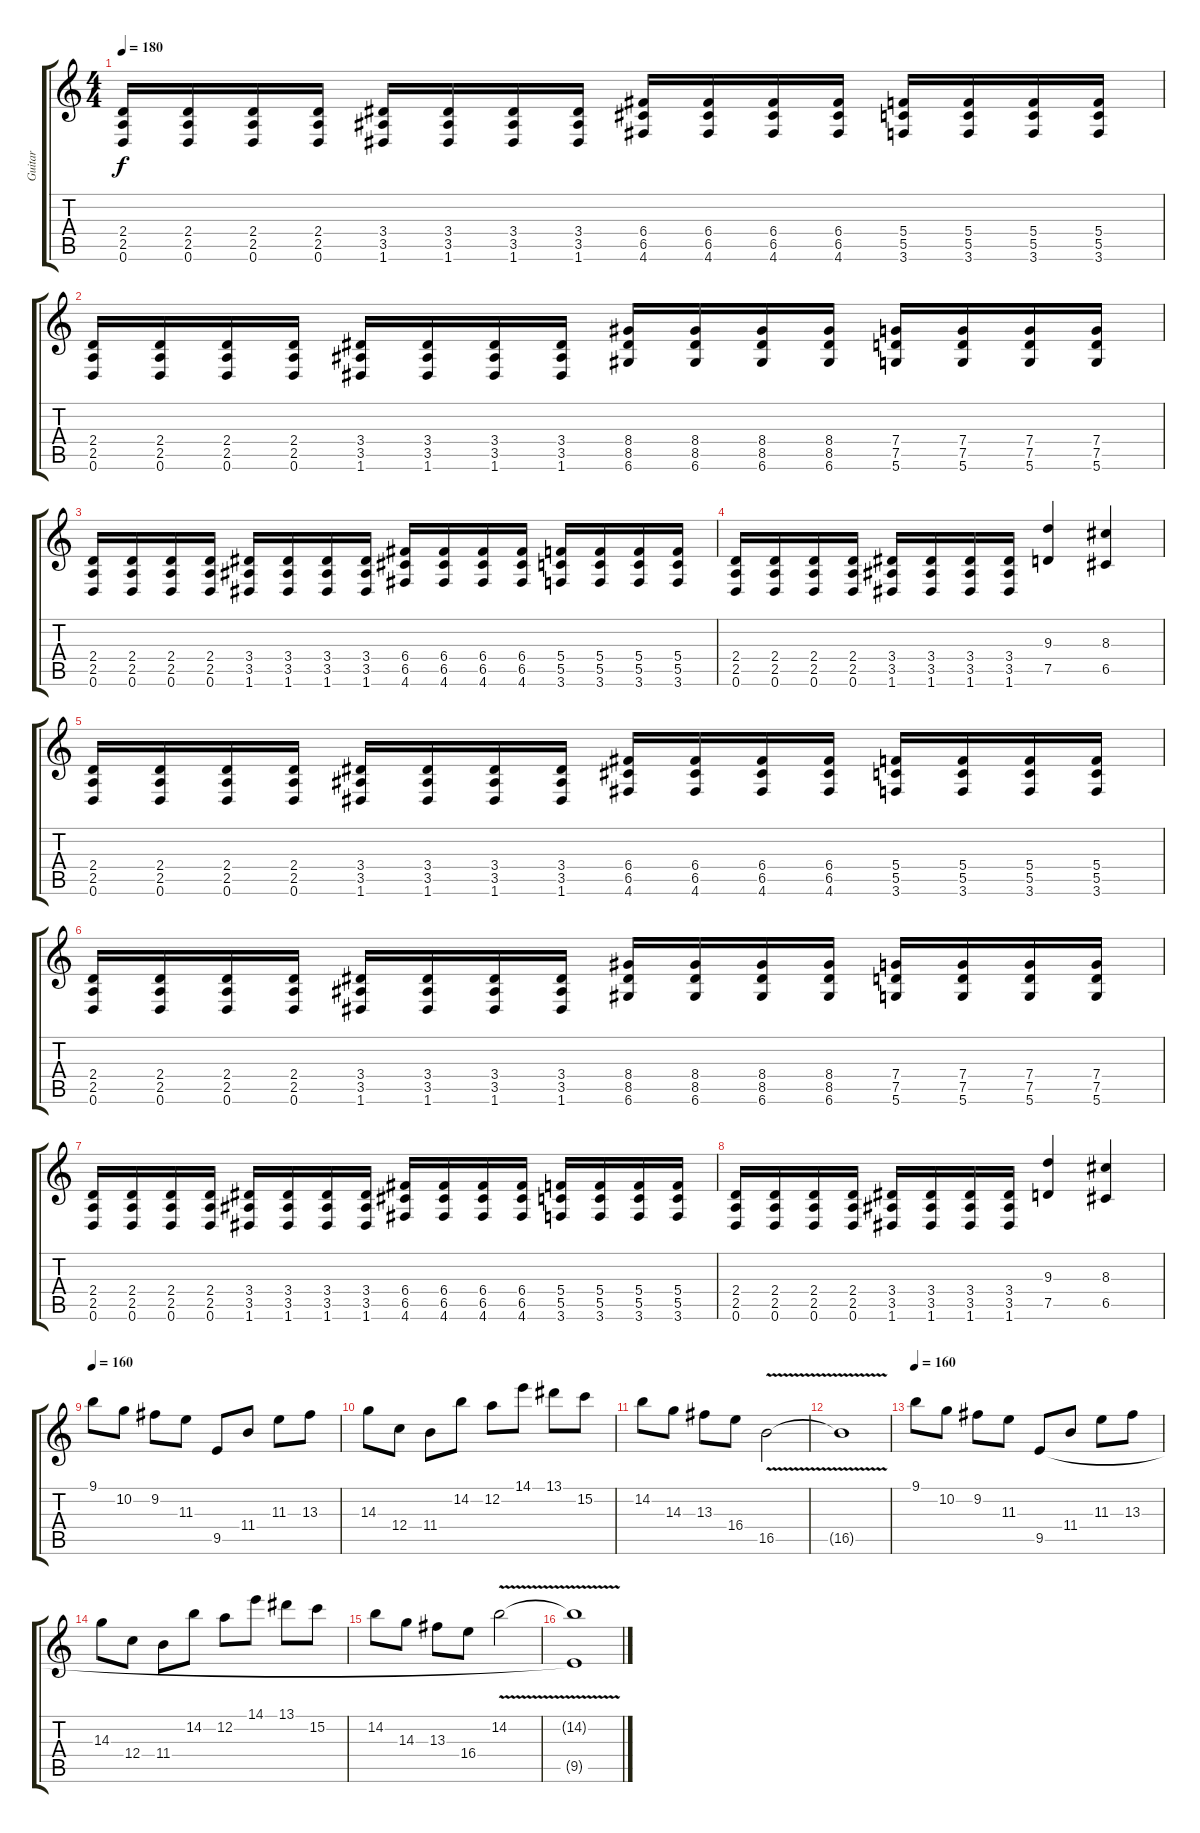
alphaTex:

\track ("Guitar" "Guitar") {instrument distortionguitar}
\staff {score tabs}
\tuning (D4 A3 F3 C3 G2 D2) {hide}
\ts (4 4)
\tempo 180
\clef g2
\ks c
(2.4 2.5 0.6).16{dy f} (2.4 2.5 0.6).16 (2.4 2.5 0.6).16 (2.4 2.5 0.6).16 (3.4 3.5 1.6).16 (3.4 3.5 1.6).16 (3.4 3.5 1.6).16 (3.4 3.5 1.6).16 (6.4 6.5 4.6).16 (6.4 6.5 4.6).16 (6.4 6.5 4.6).16 (6.4 6.5 4.6).16 (5.4 5.5 3.6).16 (5.4 5.5 3.6).16 (5.4 5.5 3.6).16 (5.4 5.5 3.6).16 |
(2.4 2.5 0.6).16 (2.4 2.5 0.6).16 (2.4 2.5 0.6).16 (2.4 2.5 0.6).16 (3.4 3.5 1.6).16 (3.4 3.5 1.6).16 (3.4 3.5 1.6).16 (3.4 3.5 1.6).16 (8.4 8.5 6.6).16 (8.4 8.5 6.6).16 (8.4 8.5 6.6).16 (8.4 8.5 6.6).16 (7.4 7.5 5.6).16 (7.4 7.5 5.6).16 (7.4 7.5 5.6).16 (7.4 7.5 5.6).16 |
(2.4 2.5 0.6).16 (2.4 2.5 0.6).16 (2.4 2.5 0.6).16 (2.4 2.5 0.6).16 (3.4 3.5 1.6).16 (3.4 3.5 1.6).16 (3.4 3.5 1.6).16 (3.4 3.5 1.6).16 (6.4 6.5 4.6).16 (6.4 6.5 4.6).16 (6.4 6.5 4.6).16 (6.4 6.5 4.6).16 (5.4 5.5 3.6).16 (5.4 5.5 3.6).16 (5.4 5.5 3.6).16 (5.4 5.5 3.6).16 |
(2.4 2.5 0.6).16 (2.4 2.5 0.6).16 (2.4 2.5 0.6).16 (2.4 2.5 0.6).16 (3.4 3.5 1.6).16 (3.4 3.5 1.6).16 (3.4 3.5 1.6).16 (3.4 3.5 1.6).16 (9.3 7.5).4 (8.3 6.5).4 |
(2.4 2.5 0.6).16 (2.4 2.5 0.6).16 (2.4 2.5 0.6).16 (2.4 2.5 0.6).16 (3.4 3.5 1.6).16 (3.4 3.5 1.6).16 (3.4 3.5 1.6).16 (3.4 3.5 1.6).16 (6.4 6.5 4.6).16 (6.4 6.5 4.6).16 (6.4 6.5 4.6).16 (6.4 6.5 4.6).16 (5.4 5.5 3.6).16 (5.4 5.5 3.6).16 (5.4 5.5 3.6).16 (5.4 5.5 3.6).16 |
(2.4 2.5 0.6).16 (2.4 2.5 0.6).16 (2.4 2.5 0.6).16 (2.4 2.5 0.6).16 (3.4 3.5 1.6).16 (3.4 3.5 1.6).16 (3.4 3.5 1.6).16 (3.4 3.5 1.6).16 (8.4 8.5 6.6).16 (8.4 8.5 6.6).16 (8.4 8.5 6.6).16 (8.4 8.5 6.6).16 (7.4 7.5 5.6).16 (7.4 7.5 5.6).16 (7.4 7.5 5.6).16 (7.4 7.5 5.6).16 |
(2.4 2.5 0.6).16 (2.4 2.5 0.6).16 (2.4 2.5 0.6).16 (2.4 2.5 0.6).16 (3.4 3.5 1.6).16 (3.4 3.5 1.6).16 (3.4 3.5 1.6).16 (3.4 3.5 1.6).16 (6.4 6.5 4.6).16 (6.4 6.5 4.6).16 (6.4 6.5 4.6).16 (6.4 6.5 4.6).16 (5.4 5.5 3.6).16 (5.4 5.5 3.6).16 (5.4 5.5 3.6).16 (5.4 5.5 3.6).16 |
(2.4 2.5 0.6).16 (2.4 2.5 0.6).16 (2.4 2.5 0.6).16 (2.4 2.5 0.6).16 (3.4 3.5 1.6).16 (3.4 3.5 1.6).16 (3.4 3.5 1.6).16 (3.4 3.5 1.6).16 (9.3 7.5).4 (8.3 6.5).4 |
\tempo 160
9.1.8{balance 8} 10.2.8 9.2.8 11.3.8 9.5.8 11.4.8 11.3.8 13.3.8 |
14.3.8 12.4.8 11.4.8 14.2.8 12.2.8 14.1.8 13.1.8 15.2.8 |
14.2.8 14.3.8 13.3.8 16.4.8 16.5{v}.2 |
16.5{t}.1 |
\tempo 160
9.1.8 10.2.8 9.2.8 11.3.8 9.5.8 11.4.8 11.3.8 13.3.8 |
14.3.8 12.4.8 11.4.8 14.2.8 12.2.8 14.1.8 13.1.8 15.2.8 |
14.2.8 14.3.8 13.3.8 16.4.8 14.2{v}.2 |
(14.2{t} 9.5{t}).1
